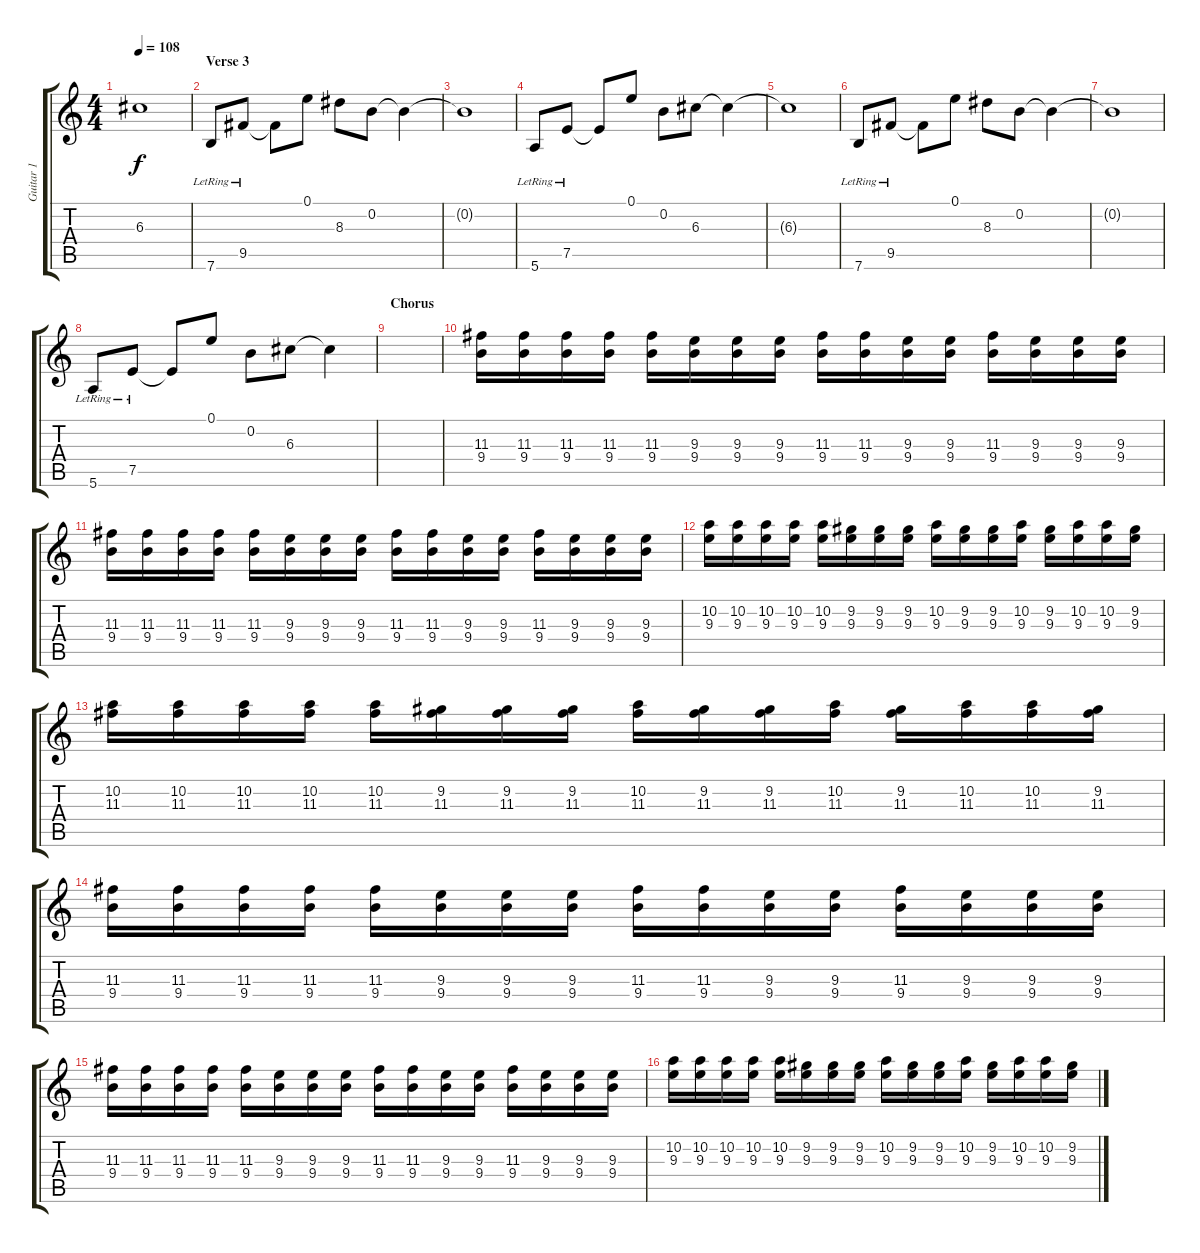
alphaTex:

\track ("Guitar 1" "Guitar 1") {instrument overdrivenguitar}
\staff {score tabs}
\tuning (E4 B3 G3 D3 A2 E2) {hide}
\ts (4 4)
\tempo 108
\clef g2
\ks c
6.3{t}.1{dy f} |
\section ("" "Verse 3")
7.6{lr}.8 9.5{lr}.8 9.5{t}.8 0.1.8 8.3.8 0.2.8 0.2{t}.4 |
0.2{t}.1 |
5.6{lr}.8 7.5{lr}.8 7.5{t}.8 0.1.8 0.2.8 6.3.8 6.3{t}.4 |
6.3{t}.1 |
7.6{lr}.8 9.5{lr}.8 9.5{t}.8 0.1.8 8.3.8 0.2.8 0.2{t}.4 |
0.2{t}.1 |
5.6{lr}.8 7.5{lr}.8 7.5{t}.8 0.1.8 0.2.8 6.3.8 6.3{t}.4 |
\section ("" "Chorus")
|
(11.3 9.4).16 (11.3 9.4).16 (11.3 9.4).16 (11.3 9.4).16 (11.3 9.4).16 (9.3 9.4).16 (9.3 9.4).16 (9.3 9.4).16 (11.3 9.4).16 (11.3 9.4).16 (9.3 9.4).16 (9.3 9.4).16 (11.3 9.4).16 (9.3 9.4).16 (9.3 9.4).16 (9.3 9.4).16 |
(11.3 9.4).16 (11.3 9.4).16 (11.3 9.4).16 (11.3 9.4).16 (11.3 9.4).16 (9.3 9.4).16 (9.3 9.4).16 (9.3 9.4).16 (11.3 9.4).16 (11.3 9.4).16 (9.3 9.4).16 (9.3 9.4).16 (11.3 9.4).16 (9.3 9.4).16 (9.3 9.4).16 (9.3 9.4).16 |
(10.2 9.3).16 (10.2 9.3).16 (10.2 9.3).16 (10.2 9.3).16 (10.2 9.3).16 (9.2 9.3).16 (9.2 9.3).16 (9.2 9.3).16 (10.2 9.3).16 (9.2 9.3).16 (9.2 9.3).16 (10.2 9.3).16 (9.2 9.3).16 (10.2 9.3).16 (10.2 9.3).16 (9.2 9.3).16 |
(10.2 11.3).16 (10.2 11.3).16 (10.2 11.3).16 (10.2 11.3).16 (10.2 11.3).16 (9.2 11.3).16 (9.2 11.3).16 (9.2 11.3).16 (10.2 11.3).16 (9.2 11.3).16 (9.2 11.3).16 (10.2 11.3).16 (9.2 11.3).16 (10.2 11.3).16 (10.2 11.3).16 (9.2 11.3).16 |
(11.3 9.4).16 (11.3 9.4).16 (11.3 9.4).16 (11.3 9.4).16 (11.3 9.4).16 (9.3 9.4).16 (9.3 9.4).16 (9.3 9.4).16 (11.3 9.4).16 (11.3 9.4).16 (9.3 9.4).16 (9.3 9.4).16 (11.3 9.4).16 (9.3 9.4).16 (9.3 9.4).16 (9.3 9.4).16 |
(11.3 9.4).16 (11.3 9.4).16 (11.3 9.4).16 (11.3 9.4).16 (11.3 9.4).16 (9.3 9.4).16 (9.3 9.4).16 (9.3 9.4).16 (11.3 9.4).16 (11.3 9.4).16 (9.3 9.4).16 (9.3 9.4).16 (11.3 9.4).16 (9.3 9.4).16 (9.3 9.4).16 (9.3 9.4).16 |
(10.2 9.3).16 (10.2 9.3).16 (10.2 9.3).16 (10.2 9.3).16 (10.2 9.3).16 (9.2 9.3).16 (9.2 9.3).16 (9.2 9.3).16 (10.2 9.3).16 (9.2 9.3).16 (9.2 9.3).16 (10.2 9.3).16 (9.2 9.3).16 (10.2 9.3).16 (10.2 9.3).16 (9.2 9.3).16
